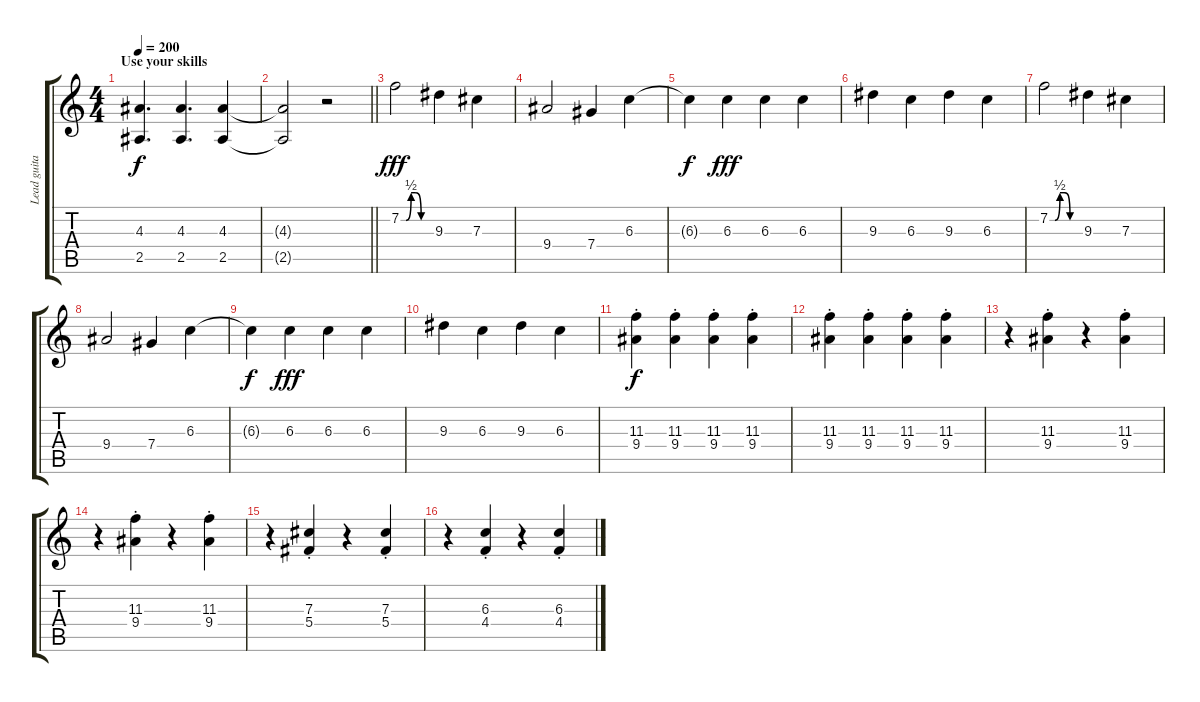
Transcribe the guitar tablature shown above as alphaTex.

\track ("Lead guitar" "Lead guita") {instrument overdrivenguitar}
\staff {score tabs}
\tuning (Eb4 Bb3 Gb3 Db3 Ab2 Db2) {hide}
\ts (4 4)
\section ("" "Use your skills")
\tempo 200
\clef g2
\ks c
(4.3 2.5).4{d dy f} (4.3 2.5).4{d} (4.3 2.5).4 |
\barLineRight lightlight
(4.3{t} 2.5{t}).2 r.2 |
7.2{be (custom 0 0 10 0 20 2 28 2 30 2 40 0 60 0)}.2{dy fff} 9.3.4 7.3.4 |
9.4.2 7.4.4 6.3.4 |
6.3{t}.4{dy f} 6.3.4{dy fff} 6.3.4 6.3.4 |
9.3.4 6.3.4 9.3.4 6.3.4 |
7.2{be (custom 0 0 10 0 20 2 28 2 30 2 40 0 60 0)}.2 9.3.4 7.3.4 |
9.4.2 7.4.4 6.3.4 |
6.3{t}.4{dy f} 6.3.4{dy fff} 6.3.4 6.3.4 |
9.3.4 6.3.4 9.3.4 6.3.4 |
(11.3{st} 9.4{st}).4{dy f volume 6} (11.3{st} 9.4{st}).4{volume 13} (11.3{st} 9.4{st}).4 (11.3{st} 9.4{st}).4 |
(11.3{st} 9.4{st}).4 (11.3{st} 9.4{st}).4 (11.3{st} 9.4{st}).4 (11.3{st} 9.4{st}).4 |
r.4 (11.3{st} 9.4{st}).4 r.4 (11.3{st} 9.4{st}).4 |
r.4 (11.3{st} 9.4{st}).4 r.4 (11.3{st} 9.4{st}).4 |
r.4 (7.3{st} 5.4{st}).4 r.4 (7.3{st} 5.4{st}).4 |
r.4 (6.3{st} 4.4{st}).4 r.4 (6.3{st} 4.4{st}).4
